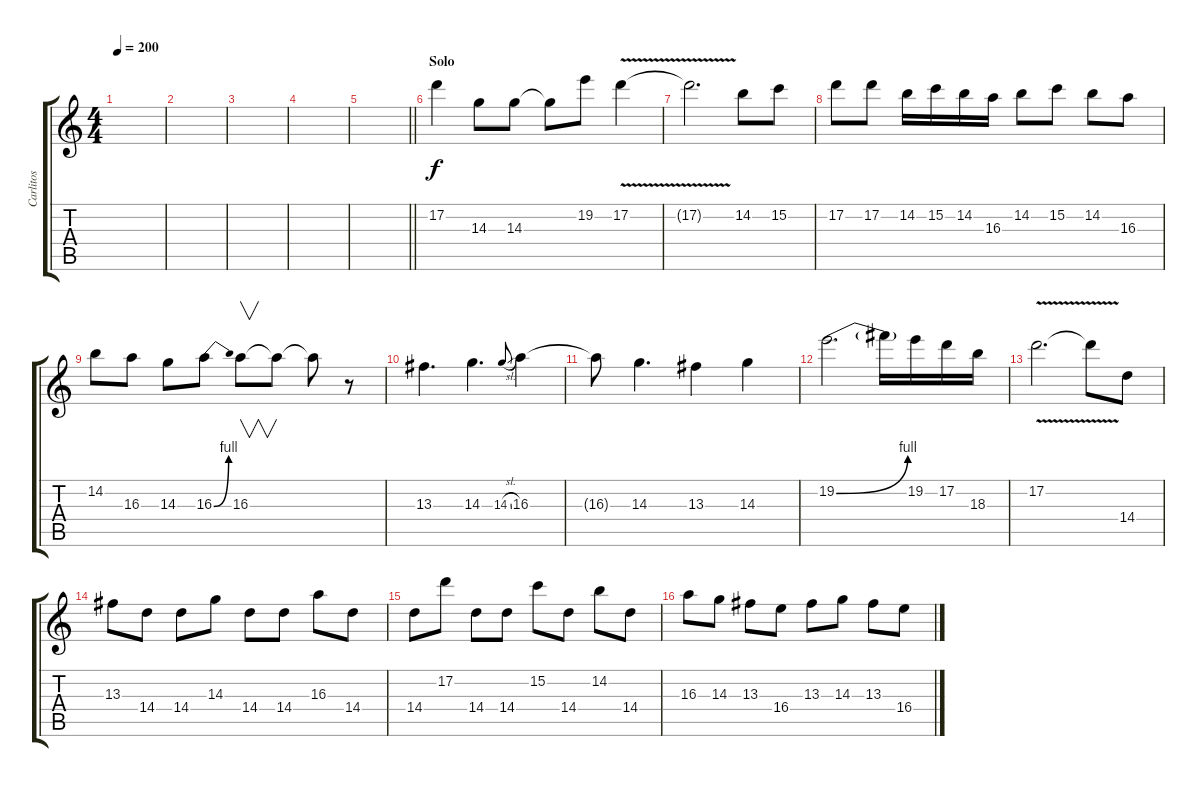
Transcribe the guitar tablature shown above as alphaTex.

\track ("Carlitos" "Carlitos") {instrument distortionguitar}
\staff {score tabs}
\tuning (D4 A3 F3 C3 G2 D2) {hide}
\ts (4 4)
\tempo 200
\clef g2
\ks c
|
|
|
|
\barLineRight lightlight
|
\section ("" "Solo")
17.2.4 14.3.8 14.3.8 14.3{t}.8 19.2.8 17.2{v}.4 |
17.2{t}.2{d} 14.2.8 15.2.8 |
17.2.8 17.2.8 14.2.16 15.2.16 14.2.16 16.3.16 14.2.8 15.2.8 14.2.8 16.3.8 |
14.2.8 16.3.8 14.3.8 16.3{be (bend 0 0 60 4)}.8 16.3.8{v} 16.3{t}.8 16.3{t}.8 r.8 |
13.3.4{d} 14.3.4{d} 14.3{sl}.8{gr onbeat} 16.3.4 |
16.3{t}.8 14.3.4{d} 13.3.4 14.3.4 |
19.2{be (bend 0 0 60 4)}.2{d} 19.2{t}.16 19.2.16 17.2.16 18.3.16 |
17.2{v}.2{d} 17.2{t}.8 14.4.8 |
13.3.8 14.4.8 14.4.8 14.3.8 14.4.8 14.4.8 16.3.8 14.4.8 |
14.4.8 17.2.8 14.4.8 14.4.8 15.2.8 14.4.8 14.2.8 14.4.8 |
16.3.8 14.3.8 13.3.8 16.4.8 13.3.8 14.3.8 13.3.8 16.4.8
